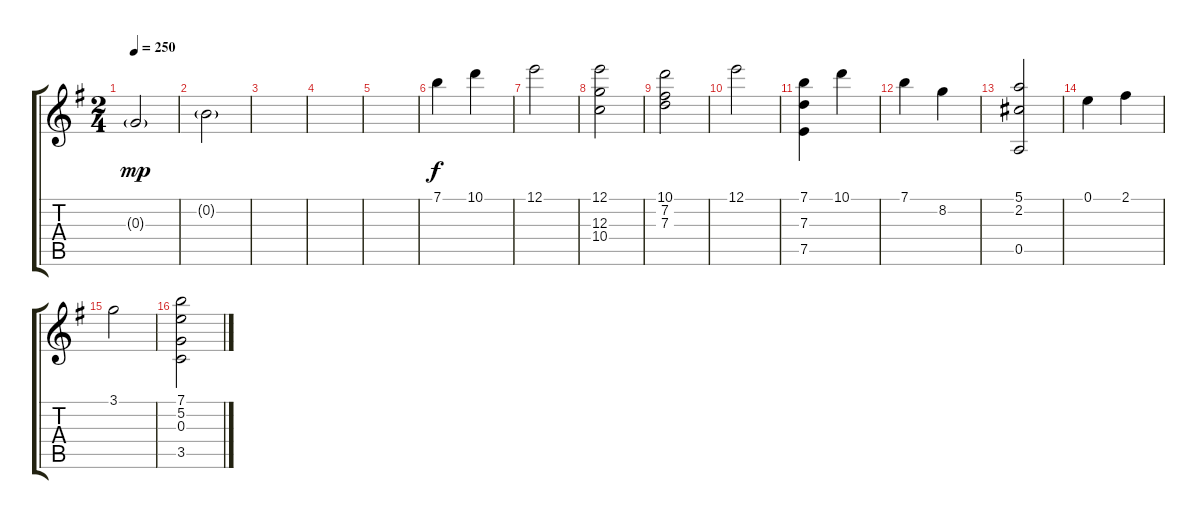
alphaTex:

\track "" {instrument acousticguitarnylon}
\staff {score tabs}
\tuning (E4 B3 G3 D3 A2 E2) {hide}
\ts (2 4)
\tempo 250
\clef g2
\ks g
0.3{g}.2{dy mp} |
0.2{g}.2 |
|
|
|
7.1.4{dy f} 10.1.4 |
12.1.2 |
(12.1 12.3 10.4).2 |
(10.1 7.2 7.3).2 |
12.1.2 |
(7.1 7.3 7.5).4 10.1.4 |
7.1.4 8.2.4 |
(5.1 2.2 0.5).2 |
0.1.4 2.1.4 |
3.1.2 |
(7.1 5.2 0.3 3.5).2
